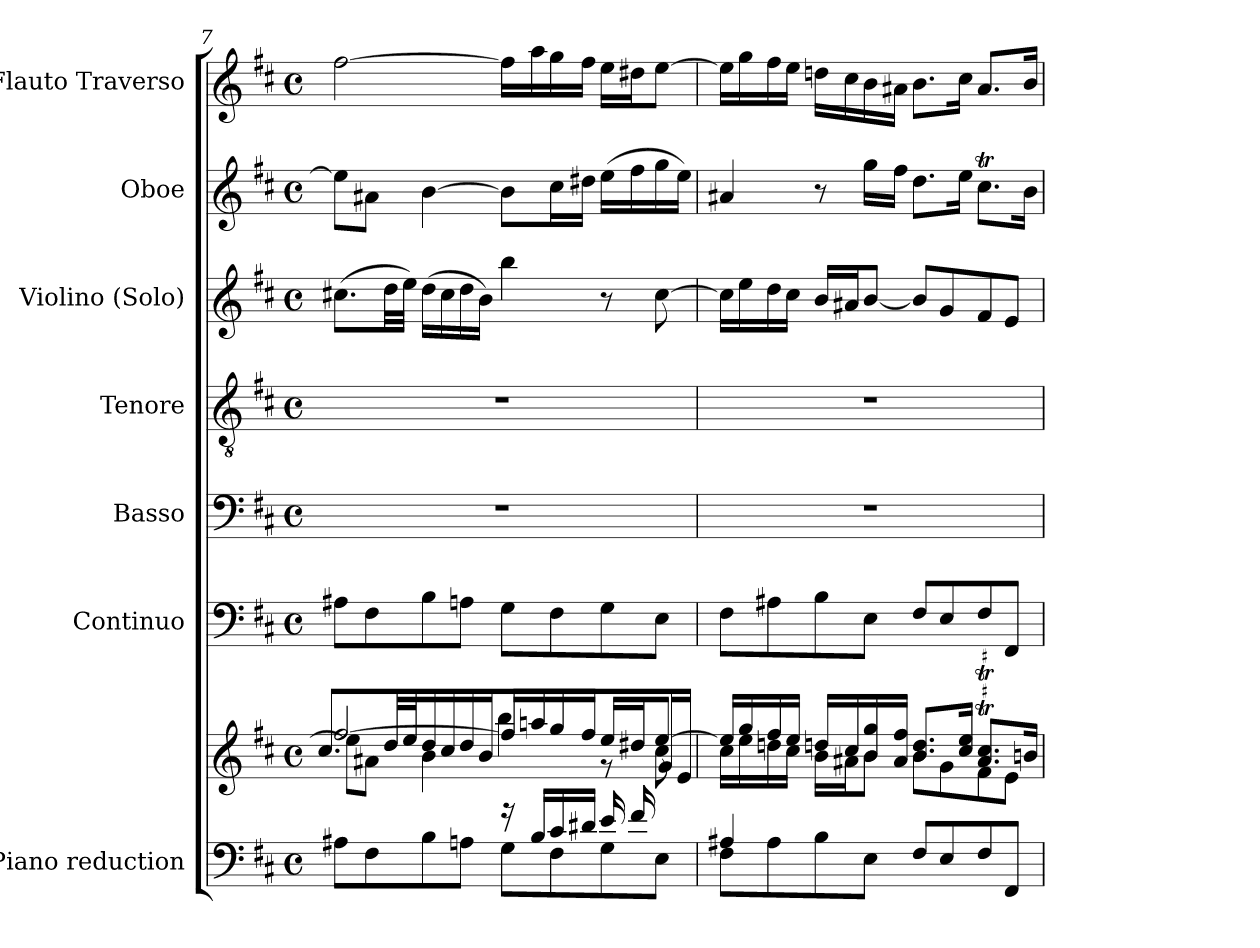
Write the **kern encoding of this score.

**kern	**kern	**kern	**kern	**kern	**kern	**kern	**kern
*part7	*part7	*part6	*part5	*part4	*part3	*part2	*part1
*staff8	*staff7	*staff6	*staff5	*staff4	*staff3	*staff2	*staff1
*I"Piano reduction	*	*I"Continuo	*I"Basso	*I"Tenore	*I"Violino (Solo)	*I"Oboe	*I"Flauto Traverso
*I'Pno	*	*	*	*	*I'Vln	*I'Ob	*I'Fl
*clefF4	*clefG2	*clefF4	*clefF4	*clefGv2	*clefG2	*clefG2	*clefG2
*k[f#c#]	*k[f#c#]	*k[f#c#]	*k[f#c#]	*k[f#c#]	*k[f#c#]	*k[f#c#]	*k[f#c#]
*M4/4	*M4/4	*M4/4	*M4/4	*M4/4	*M4/4	*M4/4	*M4/4
*met(c)	*met(c)	*met(c)	*met(c)	*met(c)	*met(c)	*met(c)	*met(c)
=7	=7	=7	=7	=7	=7	=7	=7
*^	*^	*	*	*	*	*	*
*	*	*	*^	*	*	*	*	*	*
2ryy	8A#X\L	[2ff#/	8ee\L]	8.cc#/L	8A#X\L	1r	1r	(8.cc#X\L	8ee\L]	[2ff#\
.	8F#\	.	8a#X\J	.	8F#\	.	.	.	8a#X\J	.
.	.	.	.	32dd/LL	.	.	.	32dd\LL	.	.
.	.	.	.	32ee/JJJ	.	.	.	32ee\JJJ)	.	.
.	8B\	.	4b\	16dd/LL	8B\	.	.	(16dd\LL	[4b\	.
.	.	.	.	16cc#/	.	.	.	16cc#\	.	.
.	8An\J	.	.	16dd/	8An\J	.	.	16dd\	.	.
.	.	.	.	16b/JJ	.	.	.	16b\JJ)	.	.
16r	8G\L	16ff#/LL]	4bb\	4.ryy	8G\L	.	.	4bb\	8b\L]	16ff#\LL]
16B/LL	.	16aan/	.	.	.	.	.	.	.	16aa\
16c#/	8F#\	16gg/	.	.	8F#\	.	.	.	16cc#\L	16gg\
16d#X/JJ	.	16ff#/JJ	.	.	.	.	.	.	16dd#X\JJ	16ff#\JJ
16e/LL	8G\	16ee/LL	8r	.	8G\	.	.	8r	(16ee\LL	16ee\LL
16f#/	.	16dd#X/J	.	.	.	.	.	.	16ff#\	16dd#X\J
8ryy	8E\J	[8ee/J	8cc#\	16g\	8E\J	.	.	[8cc#\	16gg\	[8ee\J
.	.	.	.	16e\JJ	.	.	.	.	16ee\JJ)	.
*	*	*	*v	*v	*	*	*	*	*	*
!!LO:PB:g=z
=8	=8	=8	=8	=8	=8	=8	=8	=8	=8
4A#X/	8F#\L	16ee/LL]	16cc#\LL	8F#\L	1r	1r	16cc#\LL]	4a#X/	16ee\LL]
.	.	16gg/	16ee\	.	.	.	16ee\	.	16gg\
.	8A#\	16ff#/	16ddn\	8A#X\	.	.	16dd\	.	16ff#\
.	.	16ee/JJ	16cc#\JJ	.	.	.	16cc#\JJ	.	16ee\JJ
4ryy	8B\	16ddn/LL	16b\LL	8B\	.	.	16b/LL	8r	16ddn\LL
.	.	16cc#/	16a#X\J	.	.	.	16a#X/J	.	16cc#\
.	8E\J	16b/ 16gg/	8b\J	8E\J	.	.	[8b/J	16gg\LL	16b\
.	.	16a#/ 16ff#/JJ	.	.	.	.	.	16ff#\JJ	16a#X\JJ
2ryy	8F#/L	8.b/ 8.dd/L	8b\L	8F#/L	.	.	8b/L]	8.dd\L	8.b\L
.	8E/	.	8g\	8E/	.	.	8g/	.	.
.	.	16cc#/ 16ee/Jk	.	.	.	.	.	16ee\Jk	16cc#\Jk
.	8F#/	8.a#/T 8.cc#/TL	8f#\	8F#/	.	.	8f#/	8.cc#t\L	8.a#/L
.	8FF#/J	.	8e\J	8FF#/J	.	.	8e/J	.	.
.	.	16b/Jk	.	.	.	.	.	16b\Jk	16b/Jk
*v	*v	*	*	*	*	*	*	*	*
*	*v	*v	*	*	*	*	*	*
=	=	=	=	=	=	=	=
*-	*-	*-	*-	*-	*-	*-	*-
